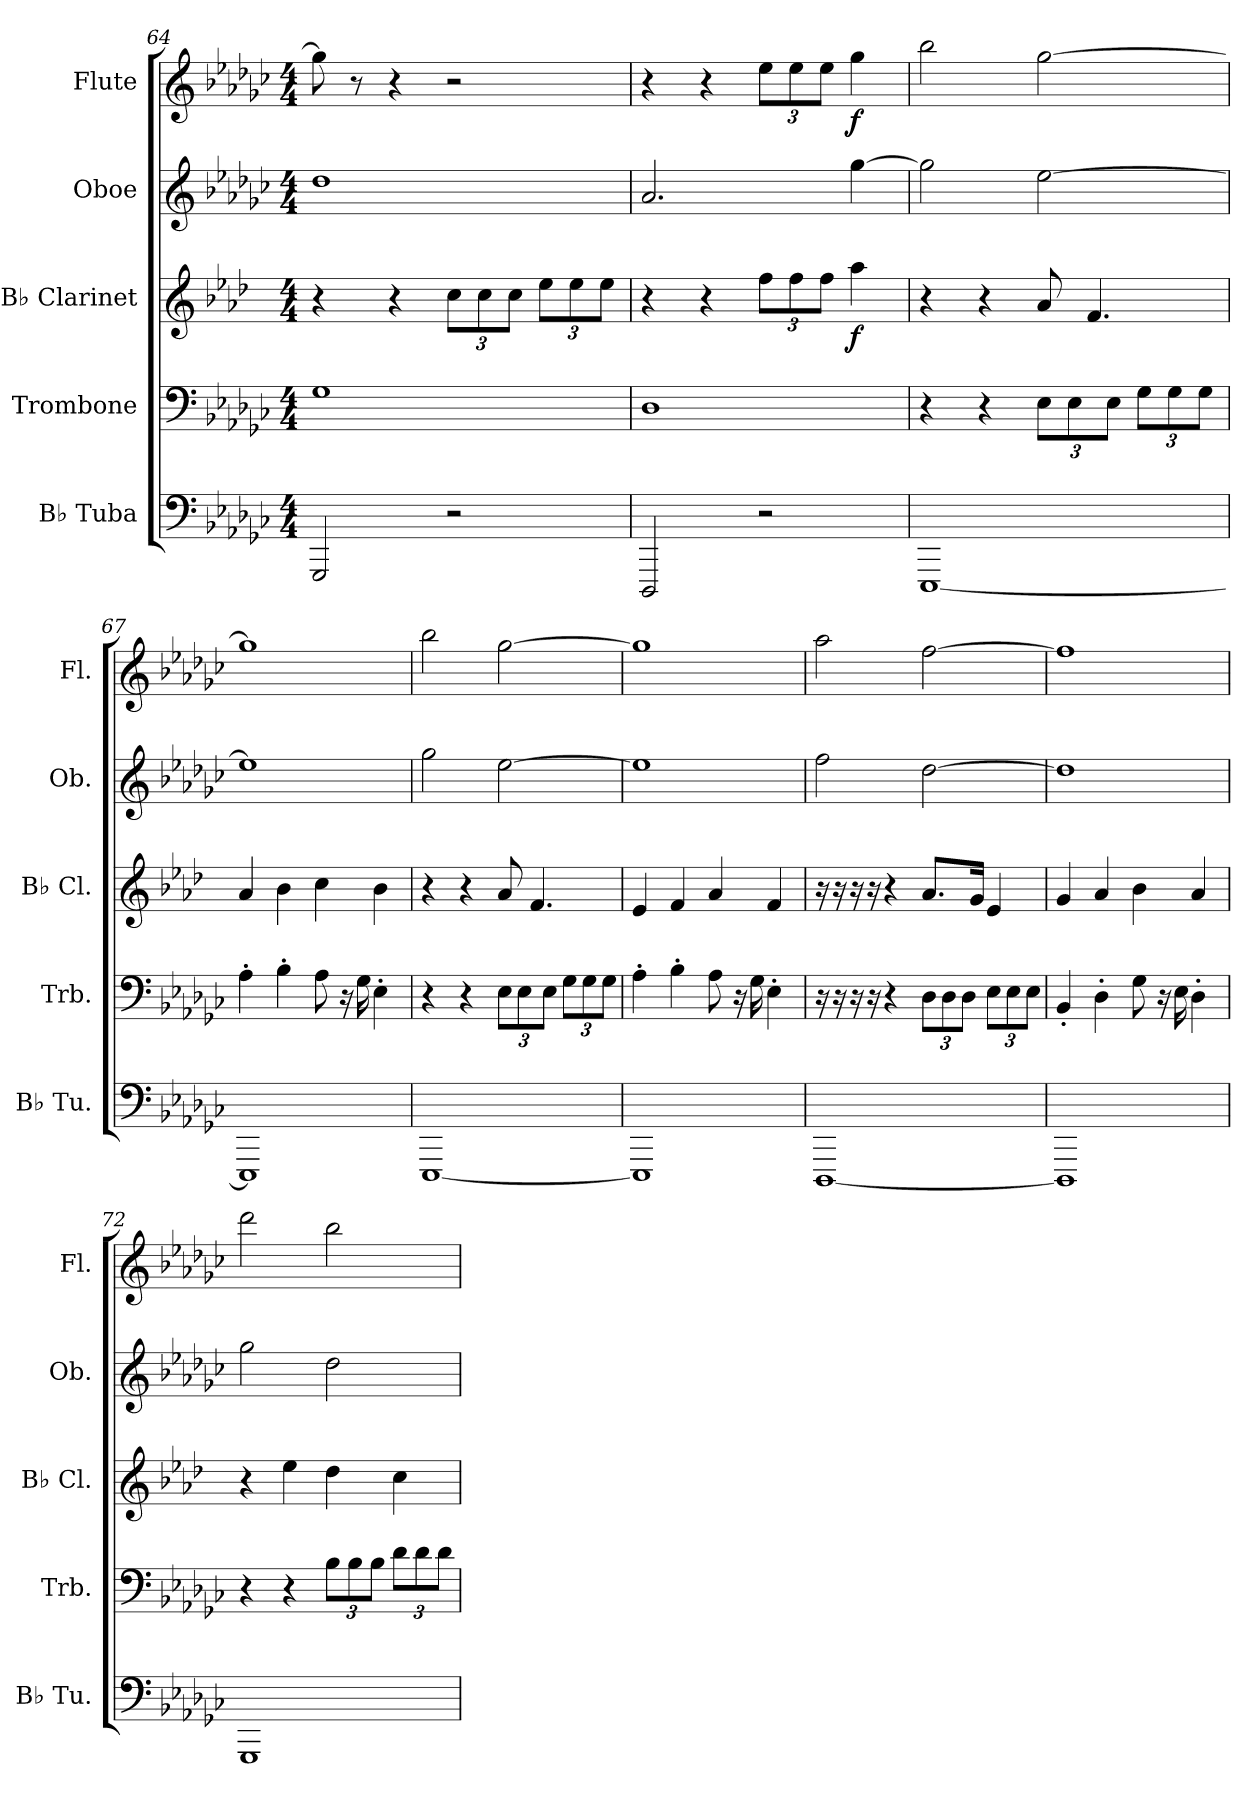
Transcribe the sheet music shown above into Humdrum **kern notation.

**kern	**kern	**kern	**dynam	**kern	**kern	**dynam
*part5	*part4	*part3	*part3	*part2	*part1	*part1
*staff5	*staff4	*staff3	*staff3	*staff2	*staff1	*staff1
*I"B♭ Tuba	*I"Trombone	*I"B♭ Clarinet	*	*I"Oboe	*I"Flute	*
*I'B♭ Tu.	*I'Trb.	*I'B♭ Cl.	*	*I'Ob.	*I'Fl.	*
*clefF4	*clefF4	*clefG2	*	*clefG2	*clefG2	*
*	*	*ITrd1c2	*	*	*	*
*k[b-e-a-d-g-c-]	*k[b-e-a-d-g-c-]	*k[b-e-a-d-g-c-]	*	*k[b-e-a-d-g-c-]	*k[b-e-a-d-g-c-]	*
*M4/4	*M4/4	*M4/4	*	*M4/4	*M4/4	*
=64	=64	=64	=64	=64	=64	=64
2GGG-/	1G-	4r	.	1dd-	8gg-\]	.
.	.	.	.	.	8r	.
.	.	4r	.	.	4r	.
*	*	*Xbrackettup	*	*	*	*
2r	.	12b-\L	.	.	2r	.
.	.	12b-\	.	.	.	.
.	.	12b-\J	.	.	.	.
.	.	12dd-\L	.	.	.	.
.	.	12dd-\	.	.	.	.
.	.	12dd-\J	.	.	.	.
=65	=65	=65	=65	=65	=65	=65
2DDD-/	1D-	4r	.	2.a-/	4r	.
.	.	4r	.	.	4r	.
*	*	*	*	*	*Xbrackettup	*
2r	.	12ee-\L	.	.	12ee-\L	.
.	.	12ee-\	.	.	12ee-\	.
.	.	12ee-\J	.	.	12ee-\J	.
!	!	!	!LO:DY:b	!	!	!LO:DY:b
.	.	4gg-\	f	[4gg-\	4gg-\	f
=66	=66	=66	=66	=66	=66	=66
[1EEE-	4r	4r	.	2gg-\]	2bb-\	.
.	4r	4r	.	.	.	.
*	*Xbrackettup	*	*	*	*	*
.	12E-\L	8g-/	.	[2ee-\	[2gg-\	.
.	12E-\	.	.	.	.	.
.	.	4.e-/	.	.	.	.
.	12E-\J	.	.	.	.	.
.	12G-\L	.	.	.	.	.
.	12G-\	.	.	.	.	.
.	12G-\J	.	.	.	.	.
=67	=67	=67	=67	=67	=67	=67
1EEE-]	4A-'\	4g-/	.	1ee-]	1gg-]	.
.	4B-'\	4a-\	.	.	.	.
.	8A-\	4b-\	.	.	.	.
.	16r	.	.	.	.	.
.	16G-\	.	.	.	.	.
.	4E-'\	4a-\	.	.	.	.
!!LO:LB:g=z
=68	=68	=68	=68	=68	=68	=68
[1EEE-	4r	4r	.	2gg-\	2bb-\	.
.	4r	4r	.	.	.	.
.	12E-\L	8g-/	.	[2ee-\	[2gg-\	.
.	12E-\	.	.	.	.	.
.	.	4.e-/	.	.	.	.
.	12E-\J	.	.	.	.	.
.	12G-\L	.	.	.	.	.
.	12G-\	.	.	.	.	.
.	12G-\J	.	.	.	.	.
=69	=69	=69	=69	=69	=69	=69
1EEE-]	4A-'\	4d-/	.	1ee-]	1gg-]	.
.	4B-'\	4e-/	.	.	.	.
.	8A-\	4g-/	.	.	.	.
.	16r	.	.	.	.	.
.	16G-\	.	.	.	.	.
.	4E-'\	4e-/	.	.	.	.
=70	=70	=70	=70	=70	=70	=70
[1DDD-	16r	16r	.	2ff\	2aa-\	.
.	16r	16r	.	.	.	.
.	16r	16r	.	.	.	.
.	16r	16r	.	.	.	.
.	4r	4r	.	.	.	.
.	12D-\L	8.g-/L	.	[2dd-\	[2ff\	.
.	12D-\	.	.	.	.	.
.	12D-\J	.	.	.	.	.
.	.	16f/Jk	.	.	.	.
.	12E-\L	4d-/	.	.	.	.
.	12E-\	.	.	.	.	.
.	12E-\J	.	.	.	.	.
=71	=71	=71	=71	=71	=71	=71
1DDD-]	4BB-'/	4f/	.	1dd-]	1ff]	.
.	4D-'\	4g-/	.	.	.	.
.	8G-\	4a-\	.	.	.	.
.	16r	.	.	.	.	.
.	16E-\	.	.	.	.	.
.	4D-'\	4g-/	.	.	.	.
!!LO:PB:g=z
=72	=72	=72	=72	=72	=72	=72
1GGG-	4r	4r	.	2gg-\	2ddd-\	.
.	4r	4dd-\	.	.	.	.
.	12B-\L	4cc-\	.	2dd-\	2bb-\	.
.	12B-\	.	.	.	.	.
.	12B-\J	.	.	.	.	.
.	12d-\L	4b-\	.	.	.	.
.	12d-\	.	.	.	.	.
.	12d-\J	.	.	.	.	.
=	=	=	=	=	=	=
*-	*-	*-	*-	*-	*-	*-
